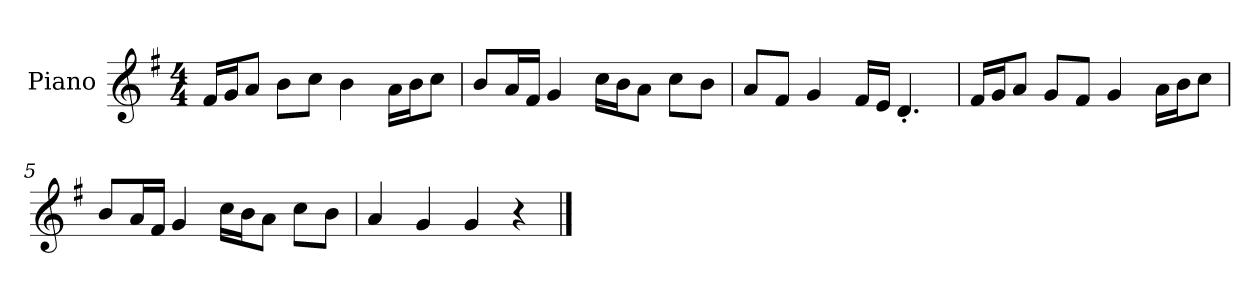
**kern
*part1
*staff1
*I"Piano
*I'P-no
*clefG2
*k[f#]
*M4/4
*MM90
=1
16f#/LL
16g/J
8a/J
8b\L
8cc\J
4b\
16a\LL
16b\J
8cc\J
=2
8b/L
16a/L
16f#/JJ
4g/
16cc\LL
16b\J
8a\J
8cc\L
8b\J
=3
8a/L
8f#/J
4g/
16f#/LL
16e/JJ
4.d'/
=4
16f#/LL
16g/J
8a/J
8g/L
8f#/J
4g/
16a\LL
16b\J
8cc\J
!!LO:LB:g=z
=5
8b/L
16a/L
16f#/JJ
4g/
16cc\LL
16b\J
8a\J
8cc\L
8b\J
=6
4a/
4g/
4g/
4r
==
*-
